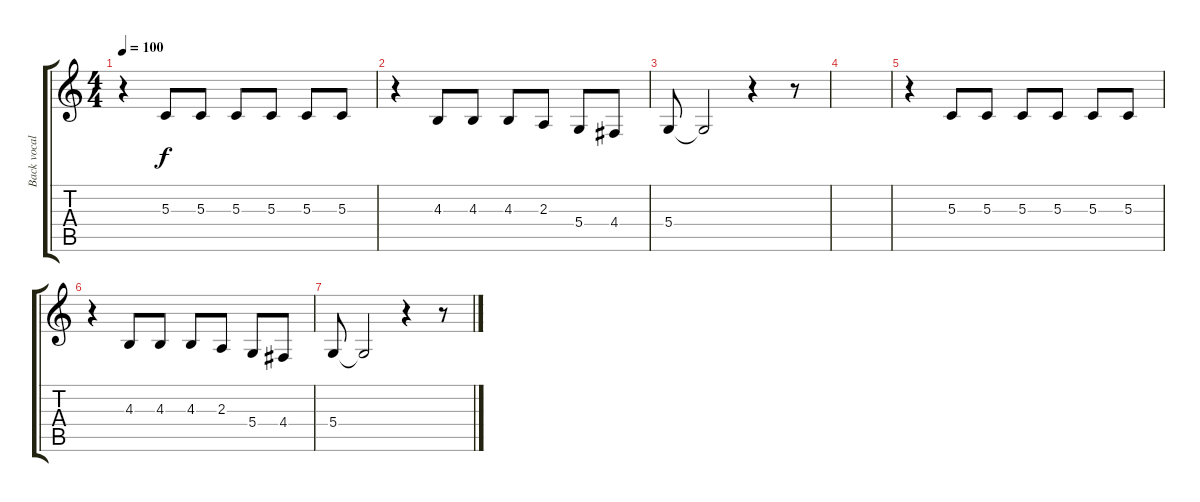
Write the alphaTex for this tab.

\track ("Back vocals" "Back vocal") {instrument lead6voice}
\staff {score tabs}
\tuning (E4 B3 G3 D3 A2 E2) {hide}
\ts (4 4)
\tempo 100
\clef g2
\ks c
r.4{dy f} 5.3.8 5.3.8 5.3.8 5.3.8 5.3.8 5.3.8 |
r.4 4.3.8 4.3.8 4.3.8 2.3.8 5.4.8 4.4.8 |
5.4.8 5.4{t}.2 r.4 r.8 |
|
r.4 5.3.8 5.3.8 5.3.8 5.3.8 5.3.8 5.3.8 |
r.4 4.3.8 4.3.8 4.3.8 2.3.8 5.4.8 4.4.8 |
5.4.8 5.4{t}.2 r.4 r.8
